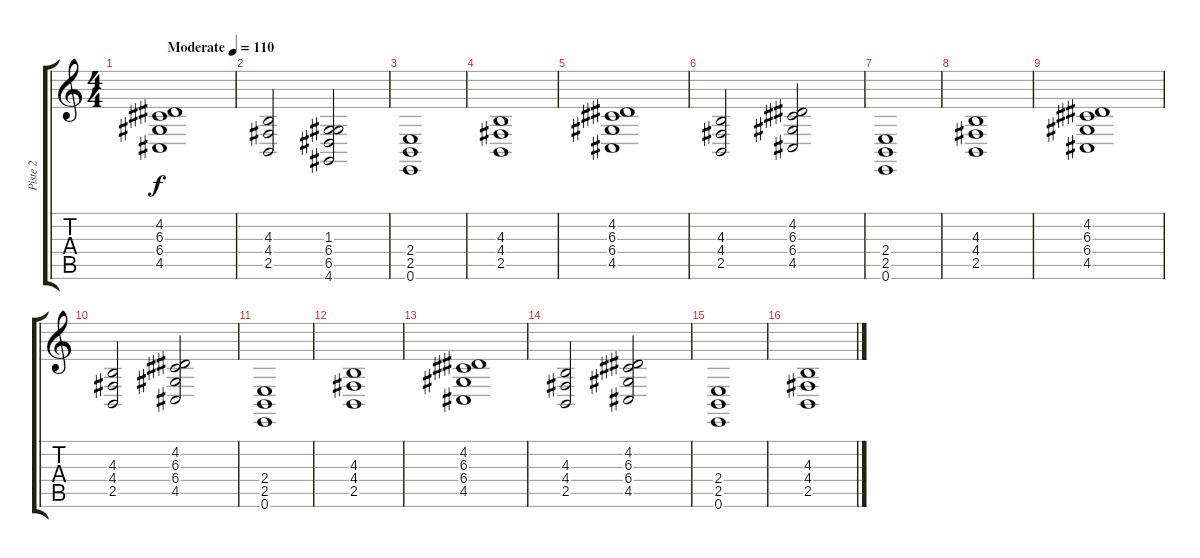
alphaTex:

\track ("Piste 2" "Piste 2") {instrument pad2warm}
\staff {score tabs}
\tuning (E4 B3 G3 D3 A2 E2) {hide}
\ts (4 4)
\tempo (110 "Moderate")
\clef g2
\ks c
(4.2 6.3 6.4 4.5).1{dy f instrument pad2warm} |
(4.3 4.4 2.5).2 (1.3 6.4 6.5 4.6).2 |
(2.4 2.5 0.6).1 |
(4.3 4.4 2.5).1 |
(4.2 6.3 6.4 4.5).1 |
(4.3 4.4 2.5).2 (4.2 6.3 6.4 4.5).2 |
(2.4 2.5 0.6).1 |
(4.3 4.4 2.5).1 |
(4.2 6.3 6.4 4.5).1 |
(4.3 4.4 2.5).2 (4.2 6.3 6.4 4.5).2 |
(2.4 2.5 0.6).1 |
(4.3 4.4 2.5).1 |
(4.2 6.3 6.4 4.5).1 |
(4.3 4.4 2.5).2 (4.2 6.3 6.4 4.5).2 |
(2.4 2.5 0.6).1 |
(4.3 4.4 2.5).1
